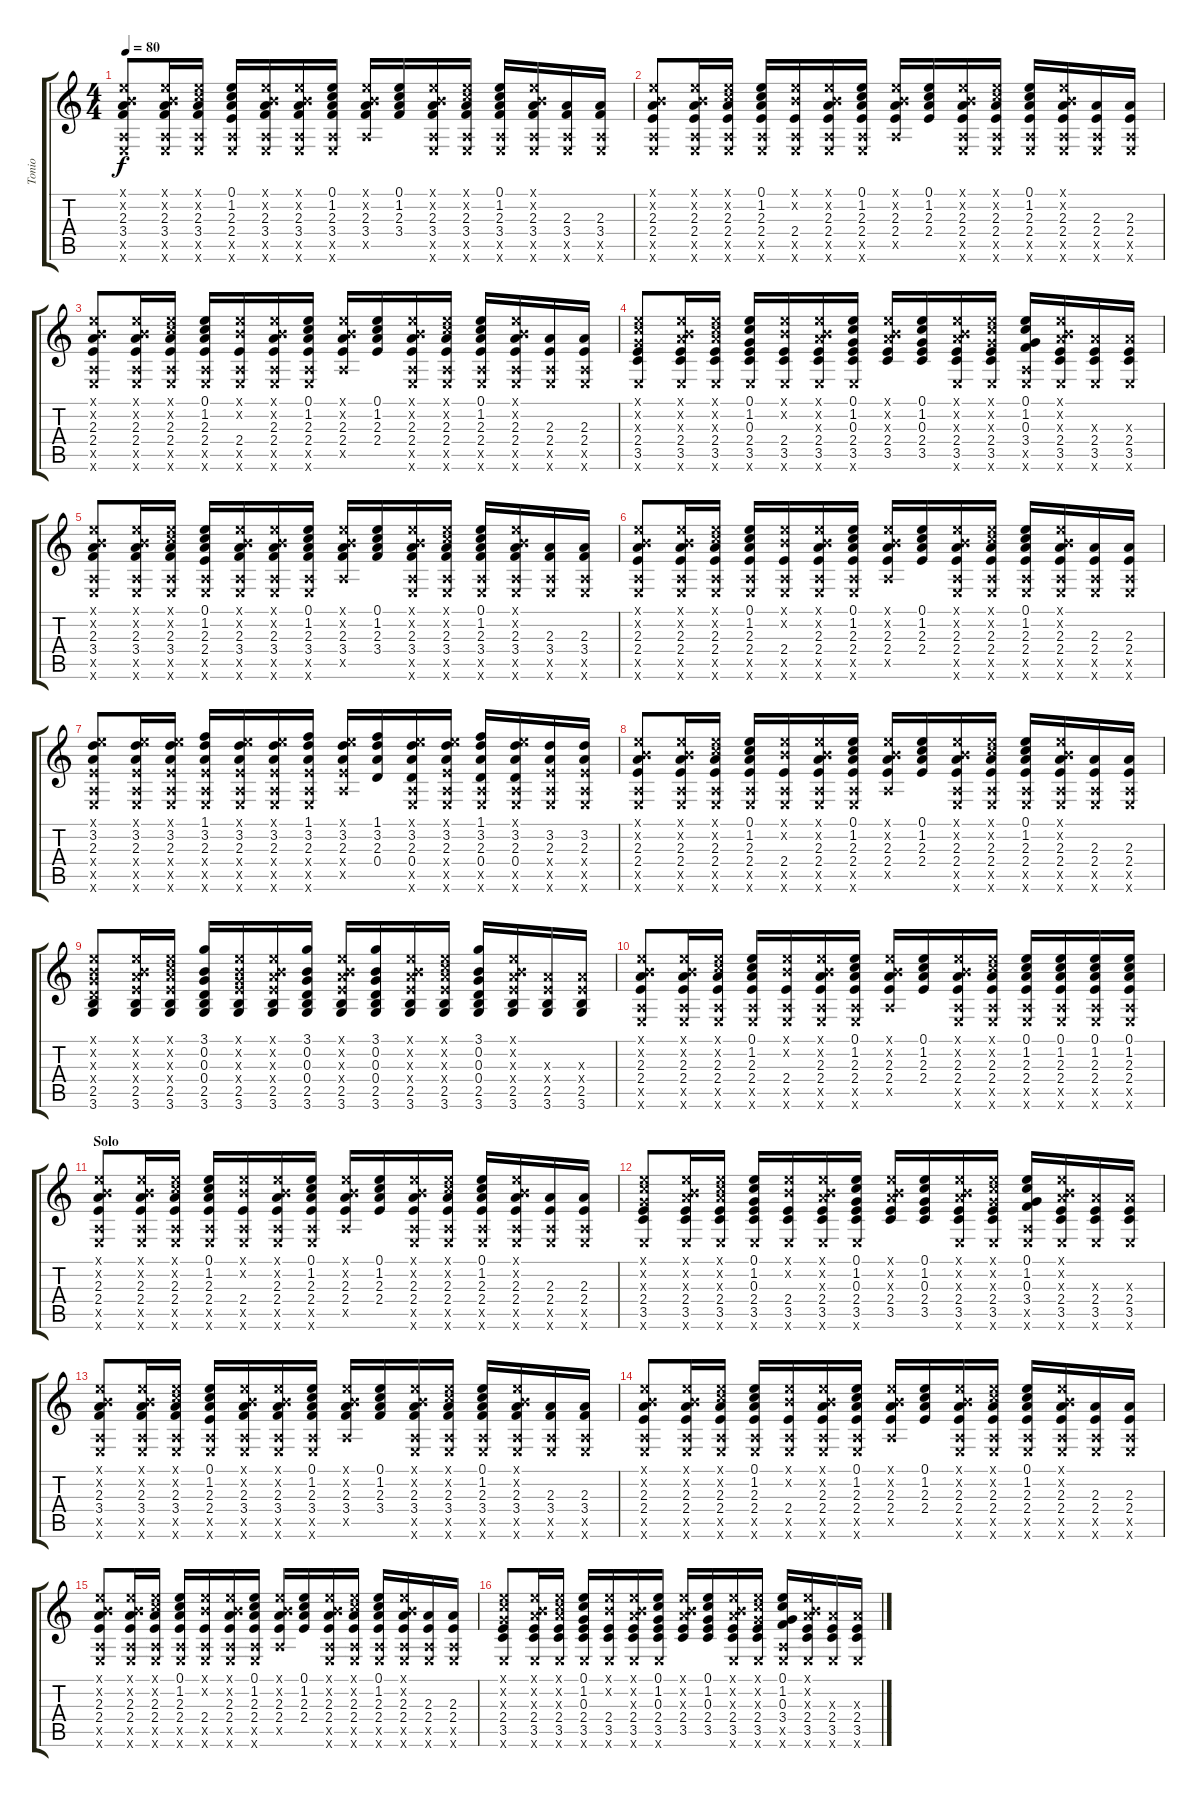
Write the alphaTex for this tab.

\track ("Tonio" "Tonio") {instrument acousticguitarsteel}
\staff {score tabs}
\tuning (E4 B3 G3 D3 A2 E2) {hide}
\ts (4 4)
\tempo 80
\clef g2
\ks c
(0.1{x} 0.2{x} 2.3 3.4 0.5{x} 0.6{x}).8{dy f} (0.1{x} 0.2{x} 2.3 3.4 0.5{x} 0.6{x}).16 (0.1{x} 1.2{x} 2.3 3.4 0.5{x} 0.6{x}).16 (0.1 1.2 2.3 2.4 0.5{x} 0.6{x}).16 (0.1{x} 0.2{x} 2.3 3.4 0.5{x} 0.6{x}).16 (0.1{x} 0.2{x} 2.3 3.4 0.5{x} 0.6{x}).16 (0.1 1.2 2.3 3.4 0.5{x} 0.6{x}).16 (0.1{x} 0.2{x} 2.3 3.4 0.5{x}).16 (0.1 1.2 2.3 3.4).16 (0.1{x} 0.2{x} 2.3 3.4 0.5{x} 0.6{x}).16 (0.1{x} 1.2{x} 2.3 3.4 0.5{x} 0.6{x}).16 (0.1 1.2 2.3 3.4 0.5{x} 0.6{x}).16 (0.1{x} 0.2{x} 2.3 3.4 0.5{x} 0.6{x}).16 (2.3 3.4 0.5{x} 0.6{x}).16 (2.3 3.4 0.5{x} 0.6{x}).16 |
(0.1{x} 0.2{x} 2.3 2.4 0.5{x} 0.6{x}).8 (0.1{x} 0.2{x} 2.3 2.4 0.5{x} 0.6{x}).16 (0.1{x} 1.2{x} 2.3 2.4 0.5{x} 0.6{x}).16 (0.1 1.2 2.3 2.4 0.5{x} 0.6{x}).16 (0.1{x} 0.2{x} 2.4 0.5{x} 0.6{x}).16 (0.1{x} 0.2{x} 2.3 2.4 0.5{x} 0.6{x}).16 (0.1 1.2 2.3 2.4 0.5{x} 0.6{x}).16 (0.1{x} 0.2{x} 2.3 2.4 0.5{x}).16 (0.1 1.2 2.3 2.4).16 (0.1{x} 0.2{x} 2.3 2.4 0.5{x} 0.6{x}).16 (0.1{x} 1.2{x} 2.3 2.4 0.5{x} 0.6{x}).16 (0.1 1.2 2.3 2.4 0.5{x} 0.6{x}).16 (0.1{x} 0.2{x} 2.3 2.4 0.5{x} 0.6{x}).16 (2.3 2.4 0.5{x} 0.6{x}).16 (2.3 2.4 0.5{x} 0.6{x}).16 |
(0.1{x} 0.2{x} 2.3 2.4 0.5{x} 0.6{x}).8 (0.1{x} 0.2{x} 2.3 2.4 0.5{x} 0.6{x}).16 (0.1{x} 1.2{x} 2.3 2.4 0.5{x} 0.6{x}).16 (0.1 1.2 2.3 2.4 0.5{x} 0.6{x}).16 (0.1{x} 0.2{x} 2.4 0.5{x} 0.6{x}).16 (0.1{x} 0.2{x} 2.3 2.4 0.5{x} 0.6{x}).16 (0.1 1.2 2.3 2.4 0.5{x} 0.6{x}).16 (0.1{x} 0.2{x} 2.3 2.4 0.5{x}).16 (0.1 1.2 2.3 2.4).16 (0.1{x} 0.2{x} 2.3 2.4 0.5{x} 0.6{x}).16 (0.1{x} 1.2{x} 2.3 2.4 0.5{x} 0.6{x}).16 (0.1 1.2 2.3 2.4 0.5{x} 0.6{x}).16 (0.1{x} 0.2{x} 2.3 2.4 0.5{x} 0.6{x}).16 (2.3 2.4 0.5{x} 0.6{x}).16 (2.3 2.4 0.5{x} 0.6{x}).16 |
(0.1{x} 1.2{x} 0.3{x} 2.4 3.5 0.6{x}).8 (0.1{x} 0.2{x} 2.3{x} 2.4 3.5 0.6{x}).16 (0.1{x} 1.2{x} 2.3{x} 2.4 3.5 0.6{x}).16 (0.1 1.2 0.3 2.4 3.5 0.6{x}).16 (0.1{x} 0.2{x} 2.4 3.5 0.6{x}).16 (0.1{x} 0.2{x} 2.3{x} 2.4 3.5 0.6{x}).16 (0.1 1.2 0.3 2.4 3.5 0.6{x}).16 (0.1{x} 0.2{x} 2.3{x} 2.4 3.5).16 (0.1 1.2 0.3 2.4 3.5).16 (0.1{x} 0.2{x} 2.3{x} 2.4 3.5 0.6{x}).16 (0.1{x} 1.2{x} 0.3{x} 2.4 3.5 0.6{x}).16 (0.1 1.2 0.3 3.4 0.5{x} 0.6{x}).16 (0.1{x} 0.2{x} 2.3{x} 2.4 3.5 0.6{x}).16 (2.3{x} 2.4 3.5 0.6{x}).16 (2.3{x} 2.4 3.5 0.6{x}).16 |
(0.1{x} 0.2{x} 2.3 3.4 0.5{x} 0.6{x}).8 (0.1{x} 0.2{x} 2.3 3.4 0.5{x} 0.6{x}).16 (0.1{x} 1.2{x} 2.3 3.4 0.5{x} 0.6{x}).16 (0.1 1.2 2.3 2.4 0.5{x} 0.6{x}).16 (0.1{x} 0.2{x} 2.3 3.4 0.5{x} 0.6{x}).16 (0.1{x} 0.2{x} 2.3 3.4 0.5{x} 0.6{x}).16 (0.1 1.2 2.3 3.4 0.5{x} 0.6{x}).16 (0.1{x} 0.2{x} 2.3 3.4 0.5{x}).16 (0.1 1.2 2.3 3.4).16 (0.1{x} 0.2{x} 2.3 3.4 0.5{x} 0.6{x}).16 (0.1{x} 1.2{x} 2.3 3.4 0.5{x} 0.6{x}).16 (0.1 1.2 2.3 3.4 0.5{x} 0.6{x}).16 (0.1{x} 0.2{x} 2.3 3.4 0.5{x} 0.6{x}).16 (2.3 3.4 0.5{x} 0.6{x}).16 (2.3 3.4 0.5{x} 0.6{x}).16 |
(0.1{x} 0.2{x} 2.3 2.4 0.5{x} 0.6{x}).8 (0.1{x} 0.2{x} 2.3 2.4 0.5{x} 0.6{x}).16 (0.1{x} 1.2{x} 2.3 2.4 0.5{x} 0.6{x}).16 (0.1 1.2 2.3 2.4 0.5{x} 0.6{x}).16 (0.1{x} 0.2{x} 2.4 0.5{x} 0.6{x}).16 (0.1{x} 0.2{x} 2.3 2.4 0.5{x} 0.6{x}).16 (0.1 1.2 2.3 2.4 0.5{x} 0.6{x}).16 (0.1{x} 0.2{x} 2.3 2.4 0.5{x}).16 (0.1 1.2 2.3 2.4).16 (0.1{x} 0.2{x} 2.3 2.4 0.5{x} 0.6{x}).16 (0.1{x} 1.2{x} 2.3 2.4 0.5{x} 0.6{x}).16 (0.1 1.2 2.3 2.4 0.5{x} 0.6{x}).16 (0.1{x} 0.2{x} 2.3 2.4 0.5{x} 0.6{x}).16 (2.3 2.4 0.5{x} 0.6{x}).16 (2.3 2.4 0.5{x} 0.6{x}).16 |
(0.1{x} 3.2 2.3 2.4{x} 0.5{x} 0.6{x}).8 (0.1{x} 3.2 2.3 2.4{x} 0.5{x} 0.6{x}).16 (0.1{x} 3.2 2.3 2.4{x} 0.5{x} 0.6{x}).16 (1.1 3.2 2.3 2.4{x} 0.5{x} 0.6{x}).16 (0.1{x} 3.2 2.3 2.4{x} 0.5{x} 0.6{x}).16 (0.1{x} 3.2 2.3 2.4{x} 0.5{x} 0.6{x}).16 (1.1 3.2 2.3 2.4{x} 0.5{x} 0.6{x}).16 (0.1{x} 3.2 2.3 2.4{x} 0.5{x}).16 (1.1 3.2 2.3 0.4).16 (0.1{x} 3.2 2.3 0.4 0.5{x} 0.6{x}).16 (0.1{x} 3.2 2.3 2.4{x} 0.5{x} 0.6{x}).16 (1.1 3.2 2.3 0.4 0.5{x} 0.6{x}).16 (0.1{x} 3.2 2.3 0.4 0.5{x} 0.6{x}).16 (3.2 2.3 2.4{x} 0.5{x} 0.6{x}).16 (3.2 2.3 2.4{x} 0.5{x} 0.6{x}).16 |
(0.1{x} 0.2{x} 2.3 2.4 0.5{x} 0.6{x}).8 (0.1{x} 0.2{x} 2.3 2.4 0.5{x} 0.6{x}).16 (0.1{x} 1.2{x} 2.3 2.4 0.5{x} 0.6{x}).16 (0.1 1.2 2.3 2.4 0.5{x} 0.6{x}).16 (0.1{x} 0.2{x} 2.4 0.5{x} 0.6{x}).16 (0.1{x} 0.2{x} 2.3 2.4 0.5{x} 0.6{x}).16 (0.1 1.2 2.3 2.4 0.5{x} 0.6{x}).16 (0.1{x} 0.2{x} 2.3 2.4 0.5{x}).16 (0.1 1.2 2.3 2.4).16 (0.1{x} 0.2{x} 2.3 2.4 0.5{x} 0.6{x}).16 (0.1{x} 1.2{x} 2.3 2.4 0.5{x} 0.6{x}).16 (0.1 1.2 2.3 2.4 0.5{x} 0.6{x}).16 (0.1{x} 0.2{x} 2.3 2.4 0.5{x} 0.6{x}).16 (2.3 2.4 0.5{x} 0.6{x}).16 (2.3 2.4 0.5{x} 0.6{x}).16 |
(0.1{x} 0.2{x} 0.3{x} 0.4{x} 2.5 3.6).8 (0.1{x} 0.2{x} 2.3{x} 2.4{x} 2.5 3.6).16 (0.1{x} 1.2{x} 2.3{x} 2.4{x} 2.5 3.6).16 (3.1 0.2 0.3 0.4 2.5 3.6).16 (0.1{x} 0.2{x} 0.3{x} 2.4{x} 2.5 3.6).16 (0.1{x} 0.2{x} 2.3{x} 2.4{x} 2.5 3.6).16 (3.1 0.2 0.3 0.4 2.5 3.6).16 (0.1{x} 0.2{x} 2.3{x} 2.4{x} 2.5 3.6).16 (3.1 0.2 0.3 0.4 2.5 3.6).16 (0.1{x} 0.2{x} 2.3{x} 2.4{x} 2.5 3.6).16 (0.1{x} 1.2{x} 2.3{x} 2.4{x} 2.5 3.6).16 (3.1 0.2 0.3 0.4 2.5 3.6).16 (0.1{x} 0.2{x} 2.3{x} 2.4{x} 2.5 3.6).16 (2.3{x} 2.4{x} 2.5 3.6).16 (2.3{x} 2.4{x} 2.5 3.6).16 |
(0.1{x} 0.2{x} 2.3 2.4 0.5{x} 0.6{x}).8 (0.1{x} 0.2{x} 2.3 2.4 0.5{x} 0.6{x}).16 (0.1{x} 1.2{x} 2.3 2.4 0.5{x} 0.6{x}).16 (0.1 1.2 2.3 2.4 0.5{x} 0.6{x}).16 (0.1{x} 0.2{x} 2.4 0.5{x} 0.6{x}).16 (0.1{x} 0.2{x} 2.3 2.4 0.5{x} 0.6{x}).16 (0.1 1.2 2.3 2.4 0.5{x} 0.6{x}).16 (0.1{x} 0.2{x} 2.3 2.4 0.5{x}).16 (0.1 1.2 2.3 2.4).16 (0.1{x} 0.2{x} 2.3 2.4 0.5{x} 0.6{x}).16 (0.1{x} 1.2{x} 2.3 2.4 0.5{x} 0.6{x}).16 (0.1 1.2 2.3 2.4 0.5{x} 0.6{x}).16 (0.1 1.2 2.3 2.4 0.5{x} 0.6{x}).16 (0.1 1.2 2.3 2.4 0.5{x} 0.6{x}).16 (0.1 1.2 2.3 2.4 0.5{x} 0.6{x}).16 |
\section ("" "Solo")
(0.1{x} 0.2{x} 2.3 2.4 0.5{x} 0.6{x}).8 (0.1{x} 0.2{x} 2.3 2.4 0.5{x} 0.6{x}).16 (0.1{x} 1.2{x} 2.3 2.4 0.5{x} 0.6{x}).16 (0.1 1.2 2.3 2.4 0.5{x} 0.6{x}).16 (0.1{x} 0.2{x} 2.4 0.5{x} 0.6{x}).16 (0.1{x} 0.2{x} 2.3 2.4 0.5{x} 0.6{x}).16 (0.1 1.2 2.3 2.4 0.5{x} 0.6{x}).16 (0.1{x} 0.2{x} 2.3 2.4 0.5{x}).16 (0.1 1.2 2.3 2.4).16 (0.1{x} 0.2{x} 2.3 2.4 0.5{x} 0.6{x}).16 (0.1{x} 1.2{x} 2.3 2.4 0.5{x} 0.6{x}).16 (0.1 1.2 2.3 2.4 0.5{x} 0.6{x}).16 (0.1{x} 0.2{x} 2.3 2.4 0.5{x} 0.6{x}).16 (2.3 2.4 0.5{x} 0.6{x}).16 (2.3 2.4 0.5{x} 0.6{x}).16 |
(0.1{x} 1.2{x} 0.3{x} 2.4 3.5 0.6{x}).8 (0.1{x} 0.2{x} 2.3{x} 2.4 3.5 0.6{x}).16 (0.1{x} 1.2{x} 2.3{x} 2.4 3.5 0.6{x}).16 (0.1 1.2 0.3 2.4 3.5 0.6{x}).16 (0.1{x} 0.2{x} 2.4 3.5 0.6{x}).16 (0.1{x} 0.2{x} 2.3{x} 2.4 3.5 0.6{x}).16 (0.1 1.2 0.3 2.4 3.5 0.6{x}).16 (0.1{x} 0.2{x} 2.3{x} 2.4 3.5).16 (0.1 1.2 0.3 2.4 3.5).16 (0.1{x} 0.2{x} 2.3{x} 2.4 3.5 0.6{x}).16 (0.1{x} 1.2{x} 0.3{x} 2.4 3.5 0.6{x}).16 (0.1 1.2 0.3 3.4 0.5{x} 0.6{x}).16 (0.1{x} 0.2{x} 2.3{x} 2.4 3.5 0.6{x}).16 (2.3{x} 2.4 3.5 0.6{x}).16 (2.3{x} 2.4 3.5 0.6{x}).16 |
(0.1{x} 0.2{x} 2.3 3.4 0.5{x} 0.6{x}).8 (0.1{x} 0.2{x} 2.3 3.4 0.5{x} 0.6{x}).16 (0.1{x} 1.2{x} 2.3 3.4 0.5{x} 0.6{x}).16 (0.1 1.2 2.3 2.4 0.5{x} 0.6{x}).16 (0.1{x} 0.2{x} 2.3 3.4 0.5{x} 0.6{x}).16 (0.1{x} 0.2{x} 2.3 3.4 0.5{x} 0.6{x}).16 (0.1 1.2 2.3 3.4 0.5{x} 0.6{x}).16 (0.1{x} 0.2{x} 2.3 3.4 0.5{x}).16 (0.1 1.2 2.3 3.4).16 (0.1{x} 0.2{x} 2.3 3.4 0.5{x} 0.6{x}).16 (0.1{x} 1.2{x} 2.3 3.4 0.5{x} 0.6{x}).16 (0.1 1.2 2.3 3.4 0.5{x} 0.6{x}).16 (0.1{x} 0.2{x} 2.3 3.4 0.5{x} 0.6{x}).16 (2.3 3.4 0.5{x} 0.6{x}).16 (2.3 3.4 0.5{x} 0.6{x}).16 |
(0.1{x} 0.2{x} 2.3 2.4 0.5{x} 0.6{x}).8 (0.1{x} 0.2{x} 2.3 2.4 0.5{x} 0.6{x}).16 (0.1{x} 1.2{x} 2.3 2.4 0.5{x} 0.6{x}).16 (0.1 1.2 2.3 2.4 0.5{x} 0.6{x}).16 (0.1{x} 0.2{x} 2.4 0.5{x} 0.6{x}).16 (0.1{x} 0.2{x} 2.3 2.4 0.5{x} 0.6{x}).16 (0.1 1.2 2.3 2.4 0.5{x} 0.6{x}).16 (0.1{x} 0.2{x} 2.3 2.4 0.5{x}).16 (0.1 1.2 2.3 2.4).16 (0.1{x} 0.2{x} 2.3 2.4 0.5{x} 0.6{x}).16 (0.1{x} 1.2{x} 2.3 2.4 0.5{x} 0.6{x}).16 (0.1 1.2 2.3 2.4 0.5{x} 0.6{x}).16 (0.1{x} 0.2{x} 2.3 2.4 0.5{x} 0.6{x}).16 (2.3 2.4 0.5{x} 0.6{x}).16 (2.3 2.4 0.5{x} 0.6{x}).16 |
(0.1{x} 0.2{x} 2.3 2.4 0.5{x} 0.6{x}).8 (0.1{x} 0.2{x} 2.3 2.4 0.5{x} 0.6{x}).16 (0.1{x} 1.2{x} 2.3 2.4 0.5{x} 0.6{x}).16 (0.1 1.2 2.3 2.4 0.5{x} 0.6{x}).16 (0.1{x} 0.2{x} 2.4 0.5{x} 0.6{x}).16 (0.1{x} 0.2{x} 2.3 2.4 0.5{x} 0.6{x}).16 (0.1 1.2 2.3 2.4 0.5{x} 0.6{x}).16 (0.1{x} 0.2{x} 2.3 2.4 0.5{x}).16 (0.1 1.2 2.3 2.4).16 (0.1{x} 0.2{x} 2.3 2.4 0.5{x} 0.6{x}).16 (0.1{x} 1.2{x} 2.3 2.4 0.5{x} 0.6{x}).16 (0.1 1.2 2.3 2.4 0.5{x} 0.6{x}).16 (0.1{x} 0.2{x} 2.3 2.4 0.5{x} 0.6{x}).16 (2.3 2.4 0.5{x} 0.6{x}).16 (2.3 2.4 0.5{x} 0.6{x}).16 |
(0.1{x} 1.2{x} 0.3{x} 2.4 3.5 0.6{x}).8 (0.1{x} 0.2{x} 2.3{x} 2.4 3.5 0.6{x}).16 (0.1{x} 1.2{x} 2.3{x} 2.4 3.5 0.6{x}).16 (0.1 1.2 0.3 2.4 3.5 0.6{x}).16 (0.1{x} 0.2{x} 2.4 3.5 0.6{x}).16 (0.1{x} 0.2{x} 2.3{x} 2.4 3.5 0.6{x}).16 (0.1 1.2 0.3 2.4 3.5 0.6{x}).16 (0.1{x} 0.2{x} 2.3{x} 2.4 3.5).16 (0.1 1.2 0.3 2.4 3.5).16 (0.1{x} 0.2{x} 2.3{x} 2.4 3.5 0.6{x}).16 (0.1{x} 1.2{x} 0.3{x} 2.4 3.5 0.6{x}).16 (0.1 1.2 0.3 3.4 0.5{x} 0.6{x}).16 (0.1{x} 0.2{x} 2.3{x} 2.4 3.5 0.6{x}).16 (2.3{x} 2.4 3.5 0.6{x}).16 (2.3{x} 2.4 3.5 0.6{x}).16
